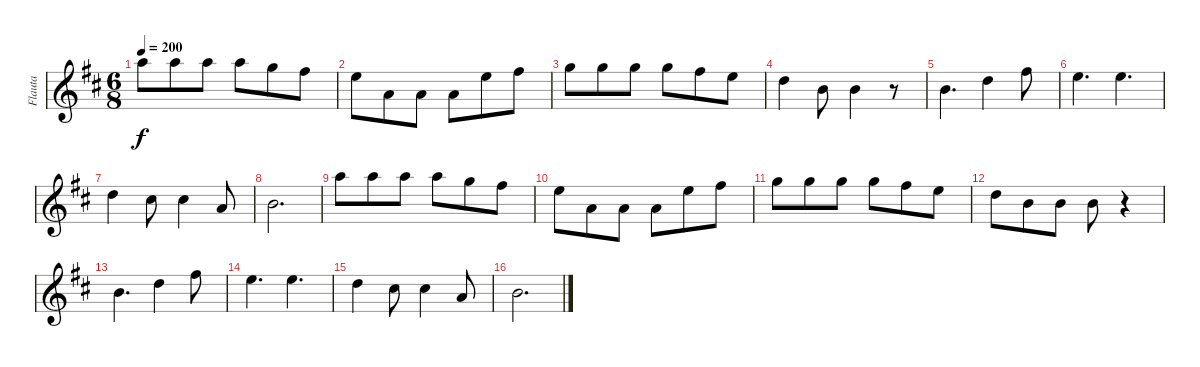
\track ("Flauta" "Flauta") {instrument whistle}
\staff {score}
\tuning (E4 B3 G3 D3 A2 E2) {hide}
\ts (6 8)
\tempo 200
\clef g2
\ks bminor
17.1.8{dy f} 17.1.8 17.1.8 17.1.8 15.1.8 14.1.8 |
12.1.8 5.1.8 5.1.8 5.1.8 12.1.8 14.1.8 |
15.1.8 15.1.8 15.1.8 15.1.8 14.1.8 12.1.8 |
10.1.4 7.1.8 7.1.4 r.8 |
7.1.4{d} 10.1.4 14.1.8 |
12.1.4{d} 12.1.4{d} |
10.1.4 9.1.8 9.1.4 5.1.8 |
7.1.2{d} |
17.1.8 17.1.8 17.1.8 17.1.8 15.1.8 14.1.8 |
12.1.8 5.1.8 5.1.8 5.1.8 12.1.8 14.1.8 |
15.1.8 15.1.8 15.1.8 15.1.8 14.1.8 12.1.8 |
10.1.8 7.1.8 7.1.8 7.1.8 r.4 |
7.1.4{d} 10.1.4 14.1.8 |
12.1.4{d} 12.1.4{d} |
10.1.4 9.1.8 9.1.4 5.1.8 |
7.1.2{d}
